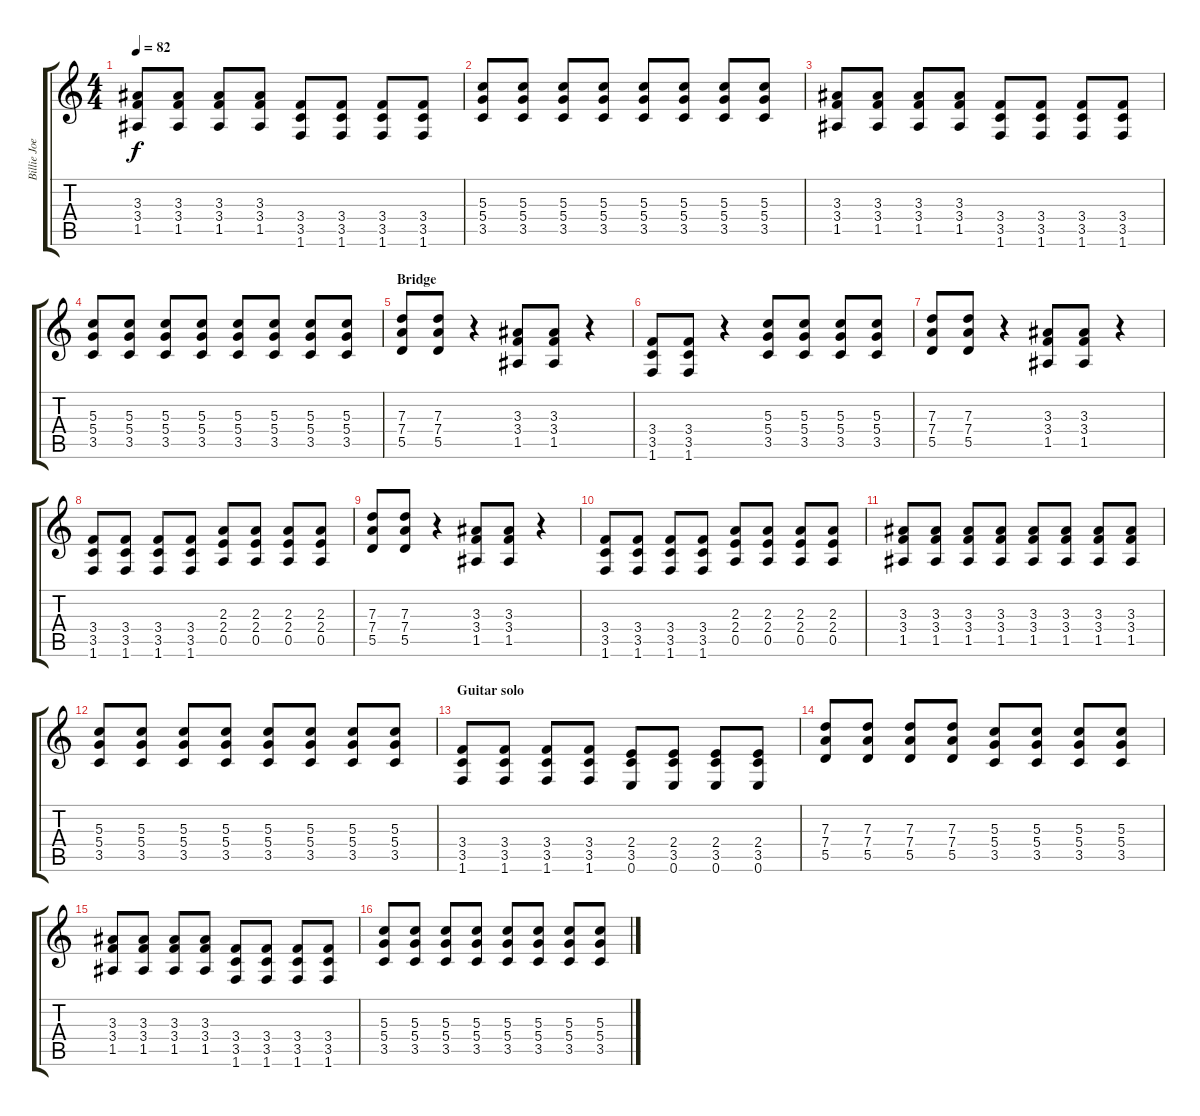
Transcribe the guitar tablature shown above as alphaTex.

\track ("Billie Joe rhythm guitar" "Billie Joe") {instrument distortionguitar}
\staff {score tabs}
\tuning (E4 B3 G3 D3 A2 E2) {hide}
\ts (4 4)
\tempo 82
\clef g2
\ks c
(3.3 3.4 1.5).8{dy f} (3.3 3.4 1.5).8 (3.3 3.4 1.5).8 (3.3 3.4 1.5).8 (3.4 3.5 1.6).8 (3.4 3.5 1.6).8 (3.4 3.5 1.6).8 (3.4 3.5 1.6).8 |
(5.3 5.4 3.5).8 (5.3 5.4 3.5).8 (5.3 5.4 3.5).8 (5.3 5.4 3.5).8 (5.3 5.4 3.5).8 (5.3 5.4 3.5).8 (5.3 5.4 3.5).8 (5.3 5.4 3.5).8 |
(3.3 3.4 1.5).8 (3.3 3.4 1.5).8 (3.3 3.4 1.5).8 (3.3 3.4 1.5).8 (3.4 3.5 1.6).8 (3.4 3.5 1.6).8 (3.4 3.5 1.6).8 (3.4 3.5 1.6).8 |
(5.3 5.4 3.5).8 (5.3 5.4 3.5).8 (5.3 5.4 3.5).8 (5.3 5.4 3.5).8 (5.3 5.4 3.5).8 (5.3 5.4 3.5).8 (5.3 5.4 3.5).8 (5.3 5.4 3.5).8 |
\section ("" "Bridge")
(7.3 7.4 5.5).8 (7.3 7.4 5.5).8 r.4 (3.3 3.4 1.5).8 (3.3 3.4 1.5).8 r.4 |
(3.4 3.5 1.6).8 (3.4 3.5 1.6).8 r.4 (5.3 5.4 3.5).8 (5.3 5.4 3.5).8 (5.3 5.4 3.5).8 (5.3 5.4 3.5).8 |
(7.3 7.4 5.5).8 (7.3 7.4 5.5).8 r.4 (3.3 3.4 1.5).8 (3.3 3.4 1.5).8 r.4 |
(3.4 3.5 1.6).8 (3.4 3.5 1.6).8 (3.4 3.5 1.6).8 (3.4 3.5 1.6).8 (2.3 2.4 0.5).8 (2.3 2.4 0.5).8 (2.3 2.4 0.5).8 (2.3 2.4 0.5).8 |
(7.3 7.4 5.5).8 (7.3 7.4 5.5).8 r.4 (3.3 3.4 1.5).8 (3.3 3.4 1.5).8 r.4 |
(3.4 3.5 1.6).8 (3.4 3.5 1.6).8 (3.4 3.5 1.6).8 (3.4 3.5 1.6).8 (2.3 2.4 0.5).8 (2.3 2.4 0.5).8 (2.3 2.4 0.5).8 (2.3 2.4 0.5).8 |
(3.3 3.4 1.5).8 (3.3 3.4 1.5).8 (3.3 3.4 1.5).8 (3.3 3.4 1.5).8 (3.3 3.4 1.5).8 (3.3 3.4 1.5).8 (3.3 3.4 1.5).8 (3.3 3.4 1.5).8 |
(5.3 5.4 3.5).8 (5.3 5.4 3.5).8 (5.3 5.4 3.5).8 (5.3 5.4 3.5).8 (5.3 5.4 3.5).8 (5.3 5.4 3.5).8 (5.3 5.4 3.5).8 (5.3 5.4 3.5).8 |
\section ("" "Guitar solo")
(3.4 3.5 1.6).8 (3.4 3.5 1.6).8 (3.4 3.5 1.6).8 (3.4 3.5 1.6).8 (2.4 3.5 0.6).8 (2.4 3.5 0.6).8 (2.4 3.5 0.6).8 (2.4 3.5 0.6).8 |
(7.3 7.4 5.5).8 (7.3 7.4 5.5).8 (7.3 7.4 5.5).8 (7.3 7.4 5.5).8 (5.3 5.4 3.5).8 (5.3 5.4 3.5).8 (5.3 5.4 3.5).8 (5.3 5.4 3.5).8 |
(3.3 3.4 1.5).8 (3.3 3.4 1.5).8 (3.3 3.4 1.5).8 (3.3 3.4 1.5).8 (3.4 3.5 1.6).8 (3.4 3.5 1.6).8 (3.4 3.5 1.6).8 (3.4 3.5 1.6).8 |
(5.3 5.4 3.5).8 (5.3 5.4 3.5).8 (5.3 5.4 3.5).8 (5.3 5.4 3.5).8 (5.3 5.4 3.5).8 (5.3 5.4 3.5).8 (5.3 5.4 3.5).8 (5.3 5.4 3.5).8
